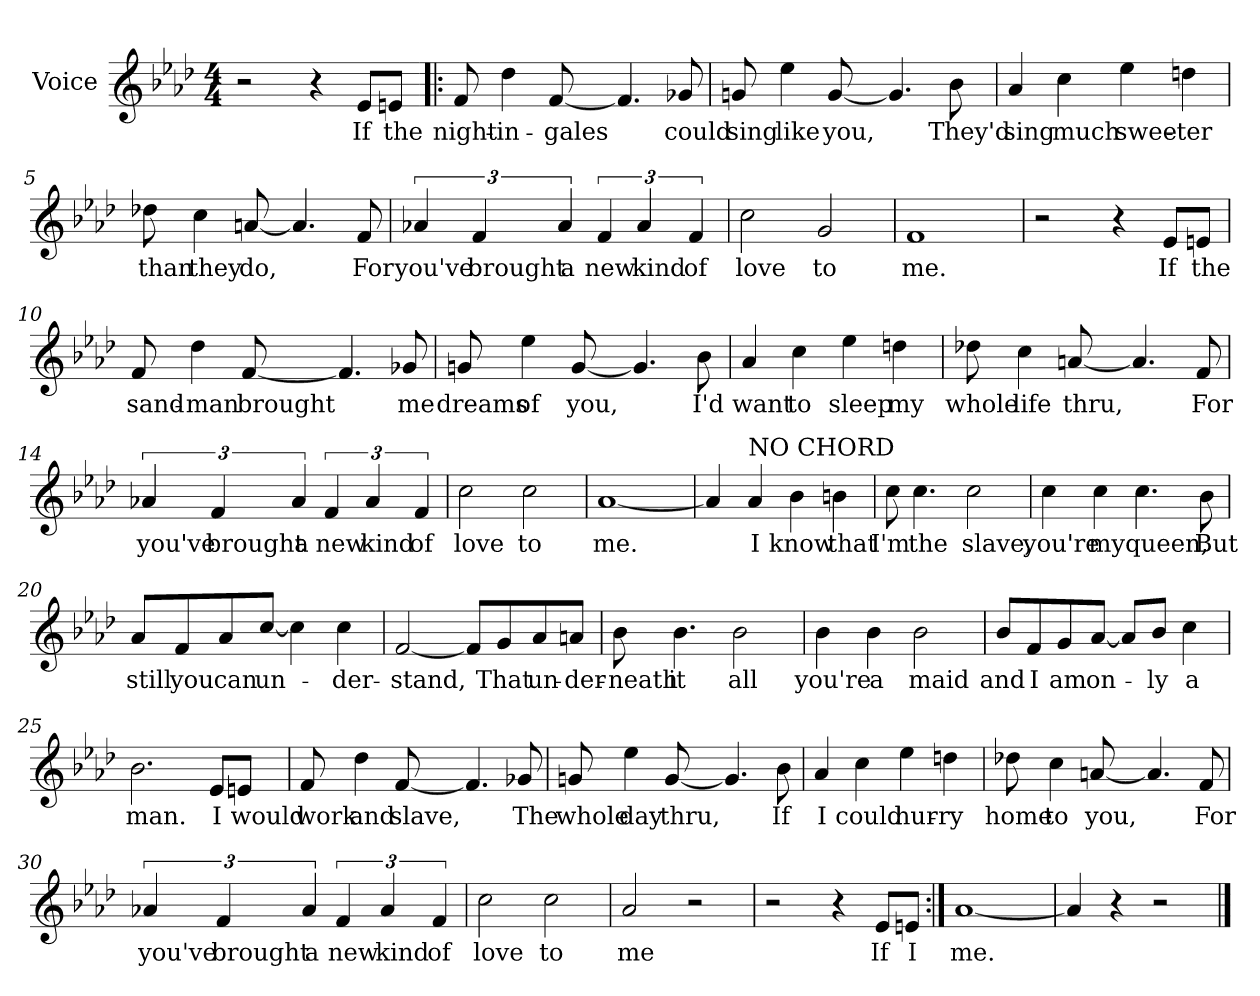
**kern	**text
*part1	*part1
*staff1	*staff1
*I"Voice	*
*clefG2	*
*k[b-e-a-d-]	*
*A-:	*
*M4/4	*
=1	=1
2r	.
4r	.
8e-/L	If
8en/J	the
=2!|:	=2!|:
8f/	night-
4dd-\	-in-
[8f/	-gales
4.f/]	.
8g-X/	could
=3	=3
8gn/	sing
4ee-\	like
[8g/	you,
4.g/]	.
8b-\	They'd
=4	=4
4a-/	sing
4cc\	much
4ee-\	swee-
4ddn\	-ter
!!LO:LB:g=z
=5	=5
8dd-X\	than
4cc\	they
[8an/	do,
4.a/]	.
8f/	For
=6	=6
6a-X/	you've
6f/	brought
6a-/	a
6f/	new
6a-/	kind
6f/	of
=7	=7
2cc\	love
2g/	to
=8	=8
1f	me.
=9	=9
2r	.
4r	.
8e-/L	If
8en/J	the
!!LO:LB:g=z
=10	=10
8f/	sand-
4dd-\	-man
[8f/	brought
4.f/]	.
8g-X/	me
=11	=11
8gn/	dreams
4ee-\	of
[8g/	you,
4.g/]	.
8b-\	I'd
=12	=12
4a-/	want
4cc\	to
4ee-\	sleep
4ddn\	my
=13	=13
8dd-X\	whole
4cc\	life
[8an/	thru,
4.a/]	.
8f/	For
!!LO:LB:g=z
=14	=14
6a-X/	you've
6f/	brought
6a-/	a
6f/	new
6a-/	kind
6f/	of
=15	=15
2cc\	love
2cc\	to
=16	=16
[1a-	me.
=17	=17
4a-/]	.
!LO:TX:a:t=NO CHORD	!
4a-/	I
4b-\	know
4bn\	that
=18	=18
8cc\	I'm
4.cc\	the
2cc\	slave,
!!LO:LB:g=z
=19	=19
4cc\	you're
4cc\	my
4.cc\	queen,
8b-\	But
=20	=20
8a-/L	still
8f/	you
8a-/	can
[8cc/J	-un-
4cc\]	.
4cc\	-der-
=21	=21
[2f/	-stand,
8f/L]	.
8g/	That
8a-/	un-
8an/J	-der-
=22	=22
8b-\	-neath
4.b-\	it
2b-\	all
!!LO:LB:g=z
=23	=23
4b-\	you're
4b-\	a
2b-\	maid
=24	=24
8b-/L	and
8f/	I
8g/	am
[8a-/J	on-
8a-/L]	.
8b-/J	-ly
4cc\	a
=25	=25
2.b-\	man.
8e-/L	I
8en/J	would
=26	=26
8f/	work
4dd-\	and
[8f/	slave,
4.f/]	.
8g-X/	The
!!LO:LB:g=z
=27	=27
8gn/	whole
4ee-\	day
[8g/	thru,
4.g/]	.
8b-\	If
=28	=28
4a-/	I
4cc\	could
4ee-\	hur-
4ddn\	-ry
=29	=29
8dd-X\	home
4cc\	to
[8an/	you,
4.a/]	.
8f/	For
!!LO:LB:g=z
=30	=30
6a-X/	you've
6f/	brought
6a-/	a
6f/	new
6a-/	kind
6f/	of
=31	=31
2cc\	love
2cc\	to
=32	=32
2a-/	me
2r	.
=33	=33
2r	.
4r	.
8e-/L	If
8en/J	I
=34:|!	=34:|!
[1a-	me.
=35	=35
4a-/]	.
4r	.
2r	.
==	==
*-	*-
